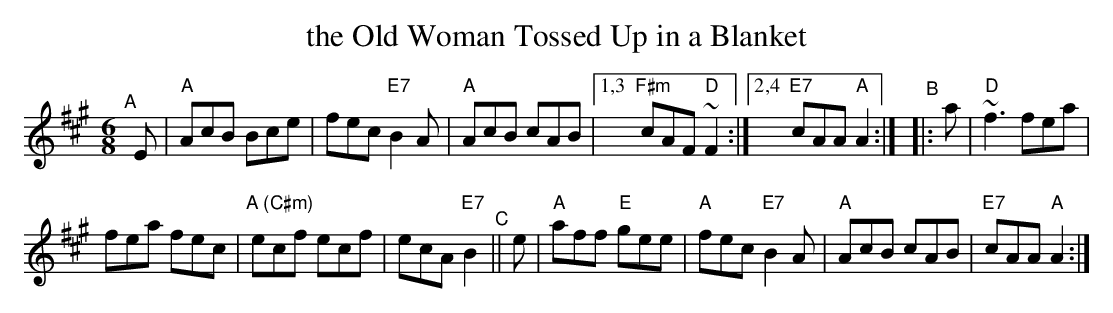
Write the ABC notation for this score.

X:1
T: the Old Woman Tossed Up in a Blanket
M: 6/8
K: A
"^A"[|]\
E | "A"AcB Bce | fec "E7"B2A | "A"AcB cAB |[1,3 "F#m"cAF "D"~F2 :|[2,4 "E7"cAA "A"A2 :| "^B"|: a | "D"~f3 fea |
fea fec | "A (C#m)"ecf ecf | ecA "E7"B2 "^C"|| e | "A"aff "E"gee | "A"fec "E7"B2A | "A"AcB cAB | "E7"cAA "A"A2 :|
